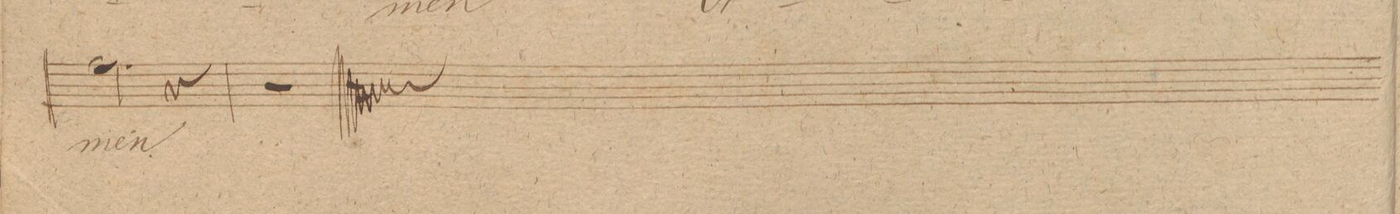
**kern	**text	**dynam
*I"Basso.	*	*
*clefF4	*	*
*k[f#c#g#]	*	*
*met(c|)	*	*
*M2/2	*	*
2.A\	-men.	.
4r	.	.
=315	=315	=315
1r	.	.
==	==	==
*-	*-	*-
